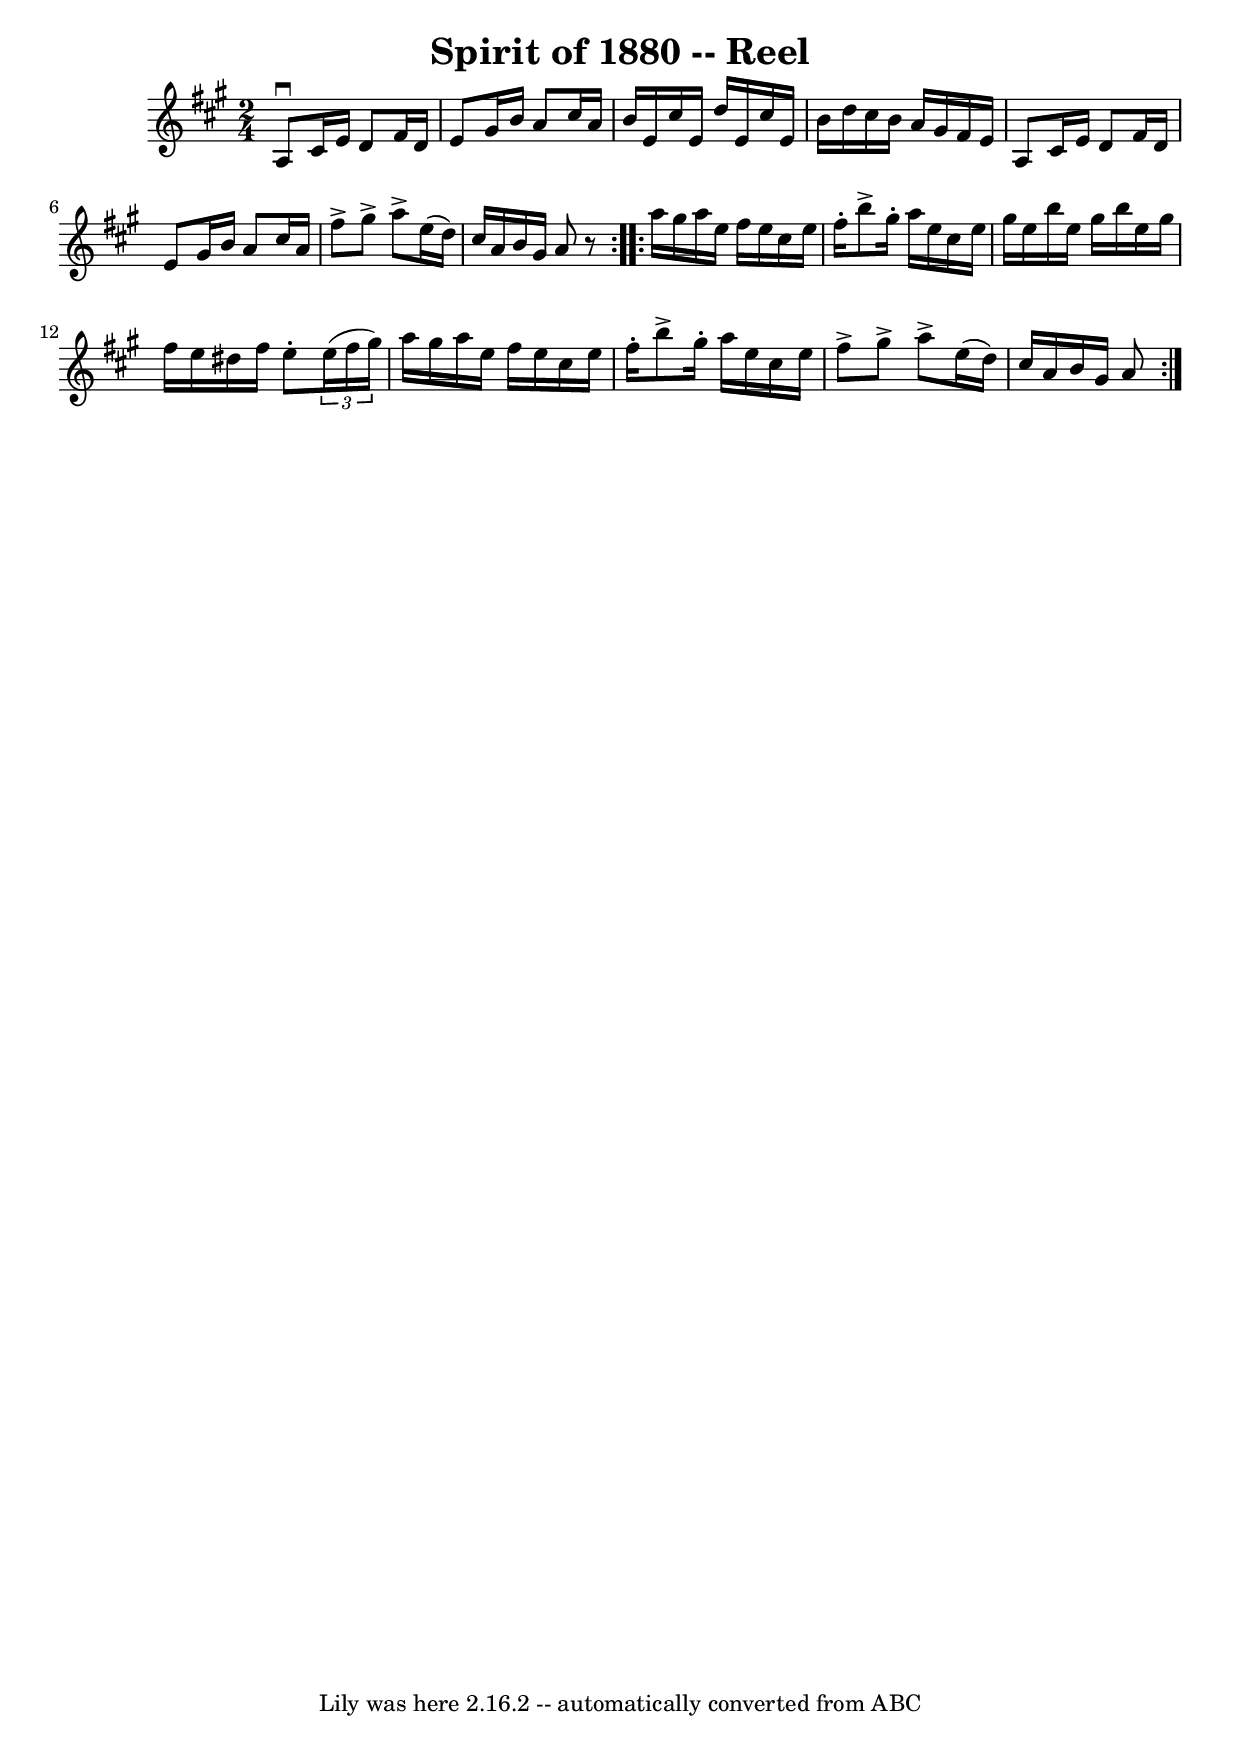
\version "2.16.2"
\include "Mammoth.ily"
\header {
  %% book = "Ryan's Mammoth Collection"
 crossRefNumber = "1"
 footnotes = "\\\\170"
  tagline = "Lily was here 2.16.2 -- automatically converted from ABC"
  title = "Spirit of 1880 -- Reel"

}
voicedefault =  {



  \repeat volta 2 {

    \time 2/4 
    \key a \major
 a8^\downbow cs'16 e'16 d'8 fs'16 d'16     |
 e'8 gs'16 b'16 a'8 cs''16 a'16    |
 b'16 e'16 cs''16 e'16 d''16 e'16 cs''16 e'16      |
 b'16 d''16 cs''16 b'16 a'16 gs'16 fs'16 e'16  |
 a8 cs'16 e'16 d'8 fs'16 d'16    |
 e'8 gs'16 b'16 a'8 cs''16 a'16     |
 fs''8^\accent gs''8^\accent a''8^\accent e''16 (d''16)    |
 cs''16    
 a'16 b'16 gs'16 a'8    r8   
  } 
  \repeat volta 2 {
 a''16 gs''16 a''16 e''16 fs''16 e''16 cs''16 e''16     |
 fs''16-. b''8^\accent gs''16-. a''16 e''16 cs''16 e''16     |
 gs''16 e''16 b''16 e''16 gs''16 b''16 e''16 gs''16     |
 fs''16 e''16 ds''16 fs''16 e''8-.   
    \times 2/3 { e''16 (fs''16 gs''16)  	       }    |
 a''16 gs''16 a''16 e''16 fs''16 e''16 cs''16 e''16     |
 fs''16-. b''8^\accent gs''16-. a''16 e''16 cs''16 e''16      |
 fs''8^\accent gs''8^\accent a''8^\accent e''16 (d''16)   |
 cs''16 a'16 b'16 gs'16 a'8  
  }   

}

\score{
  <<

    \context Staff="default"
    {
      \voicedefault 
      
    }

  >>
  \layout {
    
  }
  \midi {
  }

}
